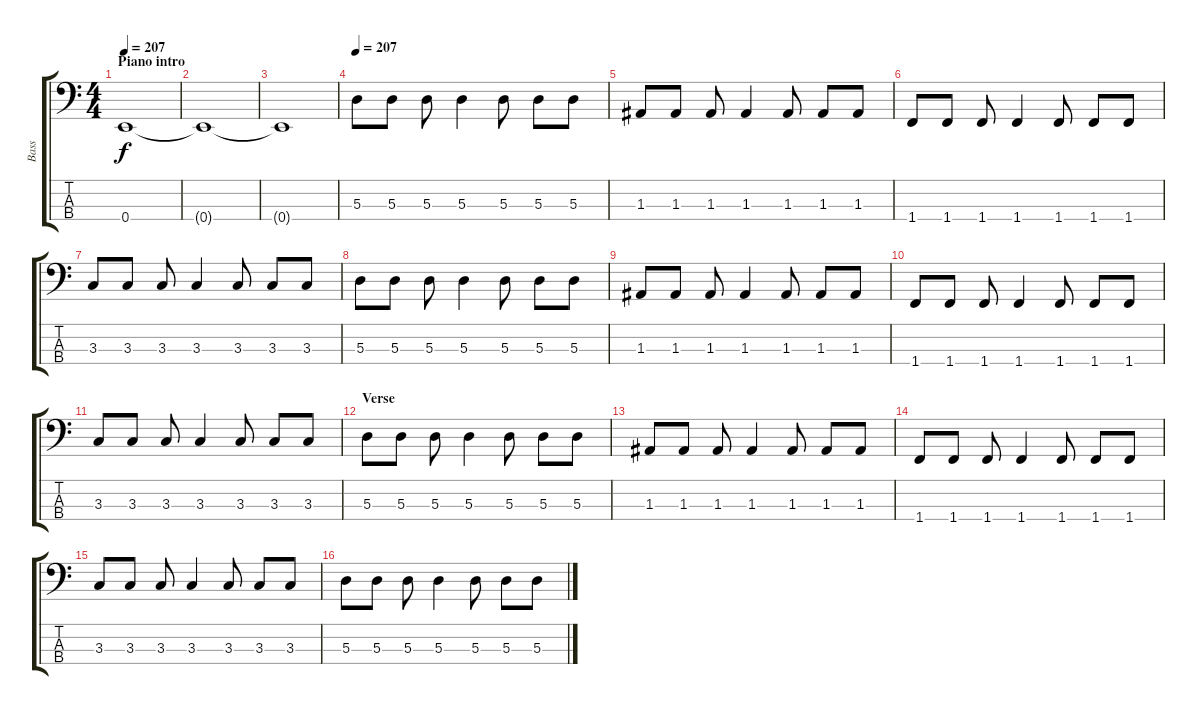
\track ("Bass" "Bass") {instrument electricbasspick}
\staff {score tabs}
\tuning (G2 D2 A1 E1) {hide}
\ts (4 4)
\section ("" "Piano intro")
\tempo 207
\clef f4
\ks c
0.4.1{dy f instrument electricbasspick} |
0.4{t}.1 |
0.4{t}.1 |
\tempo 207
5.3.8 5.3.8 5.3.8 5.3.4 5.3.8 5.3.8 5.3.8 |
1.3.8 1.3.8 1.3.8 1.3.4 1.3.8 1.3.8 1.3.8 |
1.4.8 1.4.8 1.4.8 1.4.4 1.4.8 1.4.8 1.4.8 |
3.3.8 3.3.8 3.3.8 3.3.4 3.3.8 3.3.8 3.3.8 |
5.3.8 5.3.8 5.3.8 5.3.4 5.3.8 5.3.8 5.3.8 |
1.3.8 1.3.8 1.3.8 1.3.4 1.3.8 1.3.8 1.3.8 |
1.4.8 1.4.8 1.4.8 1.4.4 1.4.8 1.4.8 1.4.8 |
3.3.8 3.3.8 3.3.8 3.3.4 3.3.8 3.3.8 3.3.8 |
\section ("" "Verse")
5.3.8 5.3.8 5.3.8 5.3.4 5.3.8 5.3.8 5.3.8 |
1.3.8 1.3.8 1.3.8 1.3.4 1.3.8 1.3.8 1.3.8 |
1.4.8 1.4.8 1.4.8 1.4.4 1.4.8 1.4.8 1.4.8 |
3.3.8 3.3.8 3.3.8 3.3.4 3.3.8 3.3.8 3.3.8 |
5.3.8 5.3.8 5.3.8 5.3.4 5.3.8 5.3.8 5.3.8
